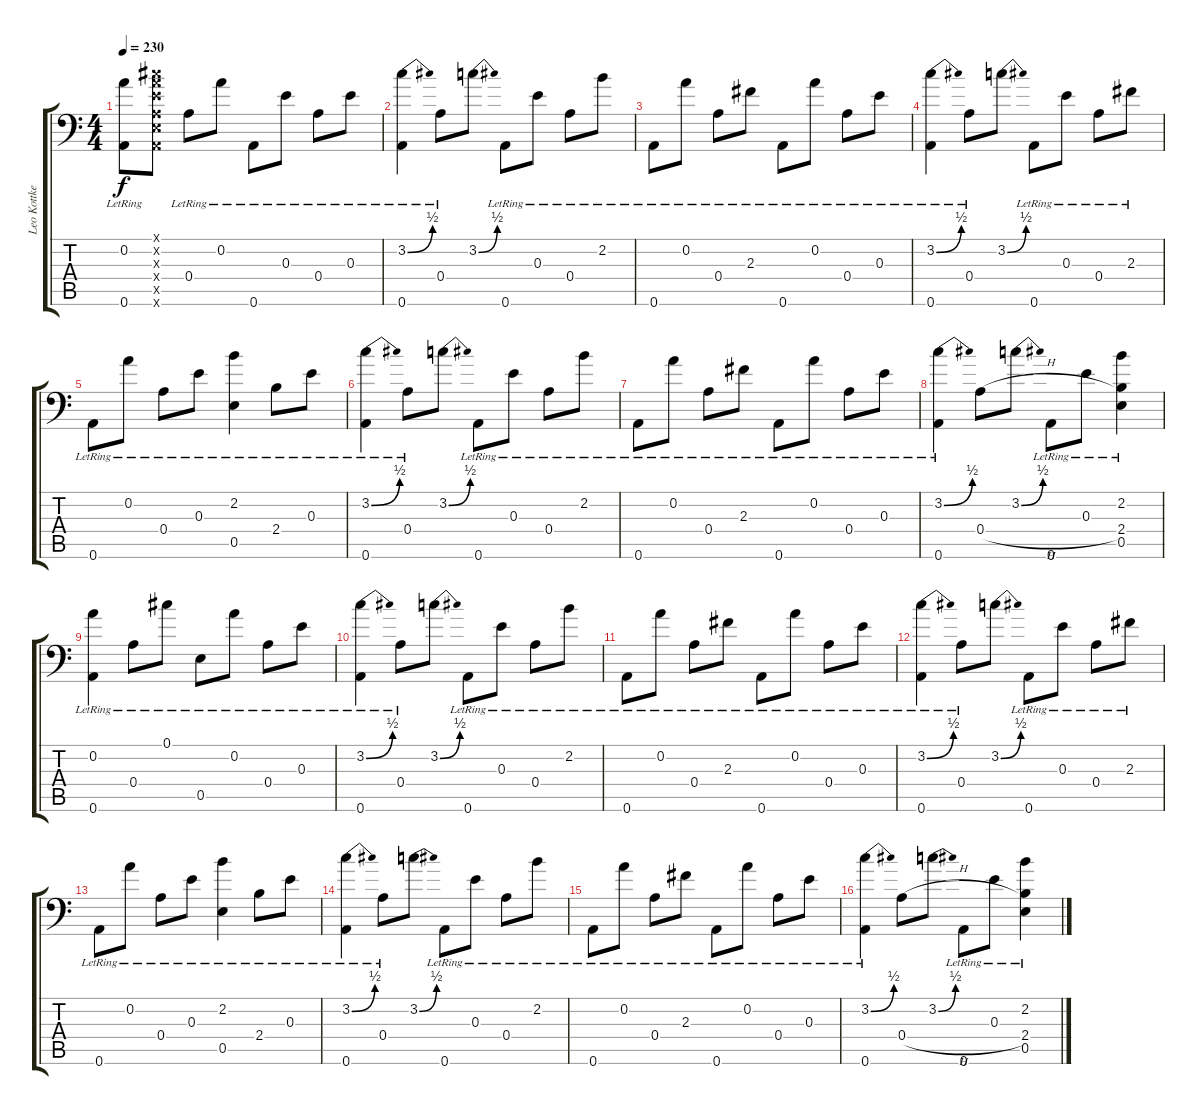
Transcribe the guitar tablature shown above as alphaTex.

\track ("Leo Kottke" "Leo Kottke") {instrument acousticguitarsteel}
\staff {score tabs}
\tuning (Db4 A3 E3 A2 E2 A1) {hide}
\ts (4 4)
\tempo 230
\clef f4
\ks c
(0.2{lr} 0.6{lr}).8{dy f} (0.1{x} 0.2{x} 0.3{x} 0.4{x} 0.5{x} 0.6{x}).8 0.4{lr}.8 0.2{lr}.8 0.6{lr}.8 0.3{lr}.8 0.4{lr}.8 0.3{lr}.8 |
(3.2{be (bend 0 0 60 2)} 0.6{lr}).4 0.4{lr}.8 3.2{be (bend 0 0 60 2)}.8 0.6{lr}.8 0.3{lr}.8 0.4{lr}.8 2.2{lr}.8 |
0.6{lr}.8 0.2{lr}.8 0.4{lr}.8 2.3{lr}.8 0.6{lr}.8 0.2{lr}.8 0.4{lr}.8 0.3{lr}.8 |
(3.2{be (bend 0 0 60 2)} 0.6{lr}).4 0.4{lr}.8 3.2{be (bend 0 0 60 2)}.8 0.6{lr}.8 0.3{lr}.8 0.4{lr}.8 2.3{lr}.8 |
0.6{lr}.8 0.2{lr}.8 0.4{lr}.8 0.3{lr}.8 (2.2{lr} 0.5{lr}).4 2.4{lr}.8 0.3{lr}.8 |
(3.2{be (bend 0 0 60 2)} 0.6{lr}).4 0.4{lr}.8 3.2{be (bend 0 0 60 2)}.8 0.6{lr}.8 0.3{lr}.8 0.4{lr}.8 2.2{lr}.8 |
0.6{lr}.8 0.2{lr}.8 0.4{lr}.8 2.3{lr}.8 0.6{lr}.8 0.2{lr}.8 0.4{lr}.8 0.3{lr}.8 |
(3.2{be (bend 0 0 60 2)} 0.6{lr}).4 0.4{h}.8 3.2{be (bend 0 0 60 2)}.8 0.6{lr}.8 0.3{lr}.8 (2.2{lr} 2.4{lr} 0.5{lr}).4 |
(0.2{lr} 0.6{lr}).4 0.4{lr}.8 0.1{lr}.8 0.5{lr}.8 0.2{lr}.8 0.4{lr}.8 0.3{lr}.8 |
(3.2{be (bend 0 0 60 2)} 0.6{lr}).4 0.4{lr}.8 3.2{be (bend 0 0 60 2)}.8 0.6{lr}.8 0.3{lr}.8 0.4{lr}.8 2.2{lr}.8 |
0.6{lr}.8 0.2{lr}.8 0.4{lr}.8 2.3{lr}.8 0.6{lr}.8 0.2{lr}.8 0.4{lr}.8 0.3{lr}.8 |
(3.2{be (bend 0 0 60 2)} 0.6{lr}).4 0.4{lr}.8 3.2{be (bend 0 0 60 2)}.8 0.6{lr}.8 0.3{lr}.8 0.4{lr}.8 2.3{lr}.8 |
0.6{lr}.8 0.2{lr}.8 0.4{lr}.8 0.3{lr}.8 (2.2{lr} 0.5{lr}).4 2.4{lr}.8 0.3{lr}.8 |
(3.2{be (bend 0 0 60 2)} 0.6{lr}).4 0.4{lr}.8 3.2{be (bend 0 0 60 2)}.8 0.6{lr}.8 0.3{lr}.8 0.4{lr}.8 2.2{lr}.8 |
0.6{lr}.8 0.2{lr}.8 0.4{lr}.8 2.3{lr}.8 0.6{lr}.8 0.2{lr}.8 0.4{lr}.8 0.3{lr}.8 |
(3.2{be (bend 0 0 60 2)} 0.6{lr}).4 0.4{h}.8 3.2{be (bend 0 0 60 2)}.8 0.6{lr}.8 0.3{lr}.8 (2.2{lr} 2.4{lr} 0.5{lr}).4
